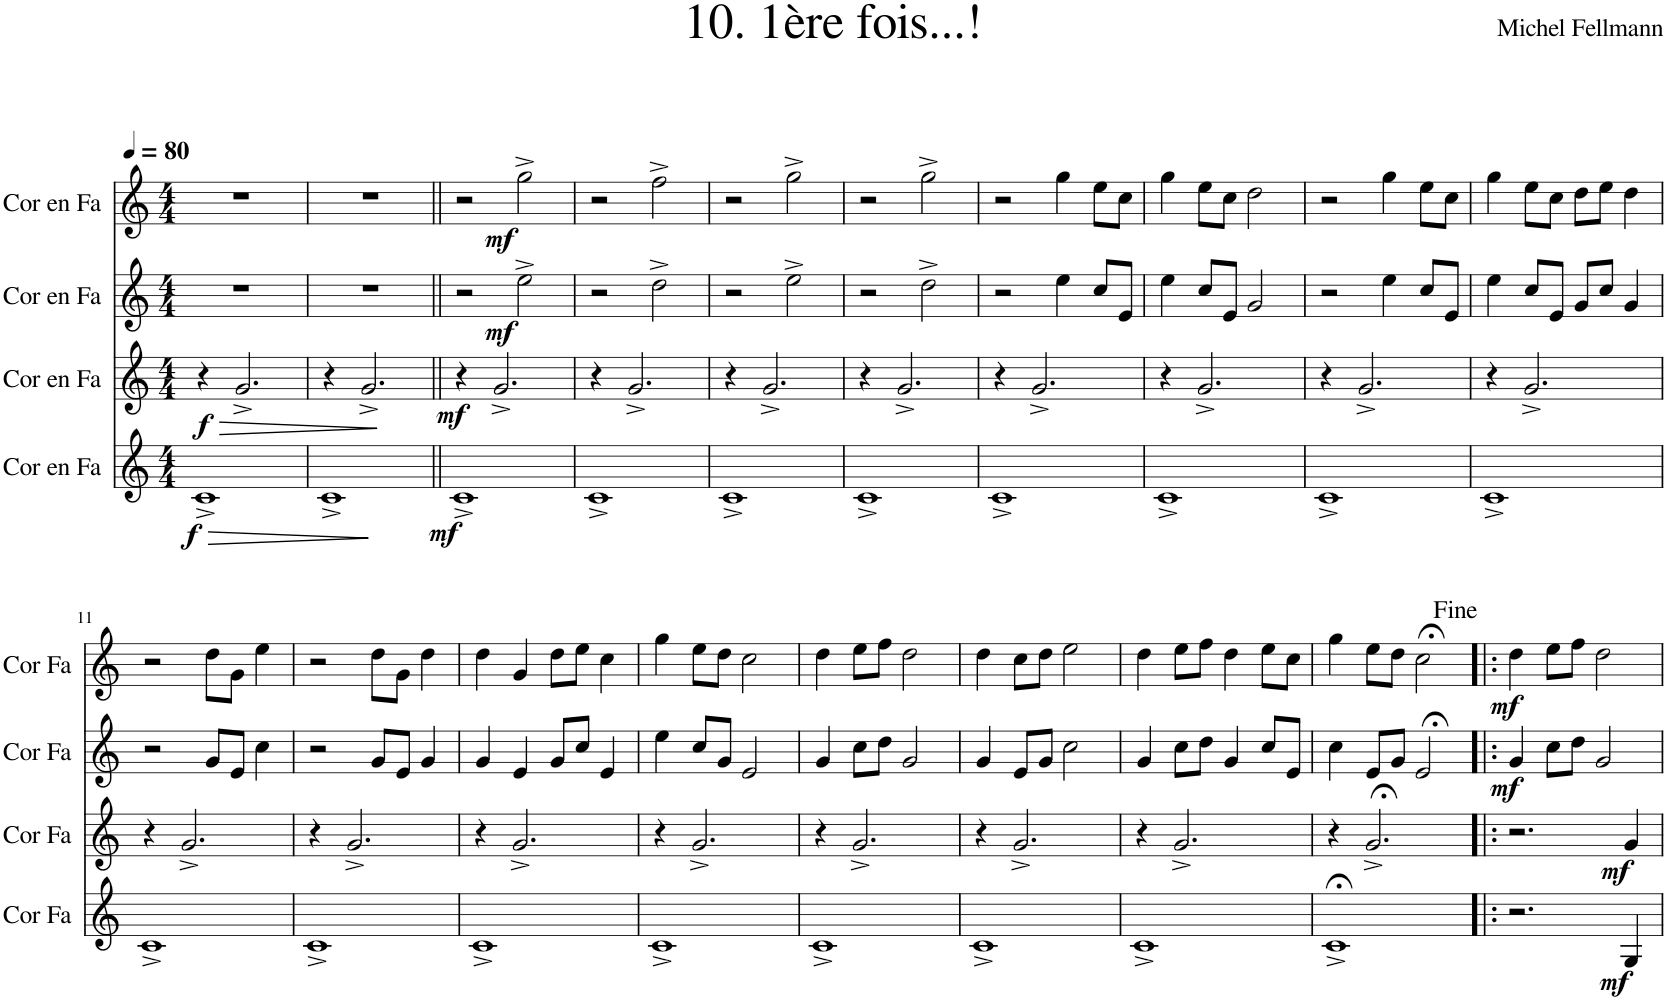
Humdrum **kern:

**kern	**dynam	**kern	**dynam	**kern	**dynam	**kern	**dynam
*part4	*part4	*part3	*part3	*part2	*part2	*part1	*part1
*staff4	*staff4	*staff3	*staff3	*staff2	*staff2	*staff1	*staff1
*I"Cor en Fa	*	*I"Cor en Fa	*	*I"Cor en Fa	*	*I"Cor en Fa	*
*I'Cor Fa	*	*I'Cor Fa	*	*I'Cor Fa	*	*I'Cor Fa	*
*clefG2	*	*clefG2	*	*clefG2	*	*clefG2	*
*Trd4c7	*	*Trd4c7	*	*Trd4c7	*	*Trd4c7	*
*k[]	*	*k[]	*	*k[]	*	*k[]	*
*M4/4	*	*M4/4	*	*M4/4	*	*M4/4	*
*MM80	*	*MM80	*	*MM80	*	*MM80	*
=1	=1	=1	=1	=1	=1	=1	=1
!	!LO:HP:b	!	!LO:HP:b	!	!	!	!
!	!LO:DY:n=1:b	!	!LO:DY:n=1:b	!	!	!	!
1c^	> f	4r	> f	1r	.	1r	.
.	.	2.g^/	.	.	.	.	.
.	]	.	]	.	.	.	.
=2	=2	=2	=2	=2	=2	=2	=2
1c^	.	4r	.	1r	.	1r	.
.	.	2.g^/	.	.	.	.	.
=3||	=3||	=3||	=3||	=3||	=3||	=3||	=3||
!	!LO:DY:b	!	!LO:DY:b	!	!	!	!
1c^	mf	4r	mf	2r	.	2r	.
.	.	2.g^/	.	.	.	.	.
!	!	!	!	!	!LO:DY:b	!	!LO:DY:b
.	.	.	.	2ee^\	mf	2gg^\	mf
=4	=4	=4	=4	=4	=4	=4	=4
1c^	.	4r	.	2r	.	2r	.
.	.	2.g^/	.	.	.	.	.
.	.	.	.	2dd^\	.	2ff^\	.
=5	=5	=5	=5	=5	=5	=5	=5
1c^	.	4r	.	2r	.	2r	.
.	.	2.g^/	.	.	.	.	.
.	.	.	.	2ee^\	.	2gg^\	.
=6	=6	=6	=6	=6	=6	=6	=6
1c^	.	4r	.	2r	.	2r	.
.	.	2.g^/	.	.	.	.	.
.	.	.	.	2dd^\	.	2gg^\	.
=7	=7	=7	=7	=7	=7	=7	=7
1c^	.	4r	.	2r	.	2r	.
.	.	2.g^/	.	.	.	.	.
.	.	.	.	4ee\	.	4gg\	.
.	.	.	.	8cc/L	.	8ee\L	.
.	.	.	.	8e/J	.	8cc\J	.
=8	=8	=8	=8	=8	=8	=8	=8
1c^	.	4r	.	4ee\	.	4gg\	.
.	.	2.g^/	.	8cc/L	.	8ee\L	.
.	.	.	.	8e/J	.	8cc\J	.
.	.	.	.	2g/	.	2dd\	.
=9	=9	=9	=9	=9	=9	=9	=9
1c^	.	4r	.	2r	.	2r	.
.	.	2.g^/	.	.	.	.	.
.	.	.	.	4ee\	.	4gg\	.
.	.	.	.	8cc/L	.	8ee\L	.
.	.	.	.	8e/J	.	8cc\J	.
=10	=10	=10	=10	=10	=10	=10	=10
1c^	.	4r	.	4ee\	.	4gg\	.
.	.	2.g^/	.	8cc/L	.	8ee\L	.
.	.	.	.	8e/J	.	8cc\J	.
.	.	.	.	8g/L	.	8dd\L	.
.	.	.	.	8cc/J	.	8ee\J	.
.	.	.	.	4g/	.	4dd\	.
!!LO:LB:g=z
=11	=11	=11	=11	=11	=11	=11	=11
1c^	.	4r	.	2r	.	2r	.
.	.	2.g^/	.	.	.	.	.
.	.	.	.	8g/L	.	8dd\L	.
.	.	.	.	8e/J	.	8g\J	.
.	.	.	.	4cc\	.	4ee\	.
=12	=12	=12	=12	=12	=12	=12	=12
1c^	.	4r	.	2r	.	2r	.
.	.	2.g^/	.	.	.	.	.
.	.	.	.	8g/L	.	8dd\L	.
.	.	.	.	8e/J	.	8g\J	.
.	.	.	.	4g/	.	4dd\	.
=13	=13	=13	=13	=13	=13	=13	=13
1c^	.	4r	.	4g/	.	4dd\	.
.	.	2.g^/	.	4e/	.	4g/	.
.	.	.	.	8g/L	.	8dd\L	.
.	.	.	.	8cc/J	.	8ee\J	.
.	.	.	.	4e/	.	4cc\	.
=14	=14	=14	=14	=14	=14	=14	=14
1c^	.	4r	.	4ee\	.	4gg\	.
.	.	2.g^/	.	8cc/L	.	8ee\L	.
.	.	.	.	8g/J	.	8dd\J	.
.	.	.	.	2e/	.	2cc\	.
=15	=15	=15	=15	=15	=15	=15	=15
1c^	.	4r	.	4g/	.	4dd\	.
.	.	2.g^/	.	8cc\L	.	8ee\L	.
.	.	.	.	8dd\J	.	8ff\J	.
.	.	.	.	2g/	.	2dd\	.
=16	=16	=16	=16	=16	=16	=16	=16
1c^	.	4r	.	4g/	.	4dd\	.
.	.	2.g^/	.	8e/L	.	8cc\L	.
.	.	.	.	8g/J	.	8dd\J	.
.	.	.	.	2cc\	.	2ee\	.
=17	=17	=17	=17	=17	=17	=17	=17
1c^	.	4r	.	4g/	.	4dd\	.
.	.	2.g^/	.	8cc\L	.	8ee\L	.
.	.	.	.	8dd\J	.	8ff\J	.
.	.	.	.	4g/	.	4dd\	.
.	.	.	.	8cc/L	.	8ee\L	.
.	.	.	.	8e/J	.	8cc\J	.
=18	=18	=18	=18	=18	=18	=18	=18
1c;<^	.	4r	.	4cc\	.	4gg\	.
.	.	2.g;<^/	.	8e/L	.	8ee\L	.
.	.	.	.	8g/J	.	8dd\J	.
.	.	.	.	2e;</	.	2cc;<\	.
=19!|:	=19!|:	=19!|:	=19!|:	=19!|:	=19!|:	=19!|:	=19!|:
!	!	!	!	!	!LO:DY:b	!	!LO:DY:b
2.r	.	2.r	.	4g/	mf	4dd\	mf
.	.	.	.	8cc\L	.	8ee\L	.
.	.	.	.	8dd\J	.	8ff\J	.
.	.	.	.	2g/	.	2dd\	.
!	!LO:DY:b	!	!LO:DY:b	!	!	!	!
4G/	mf	4g/	mf	.	.	.	.
=	=	=	=	=	=	=	=
*-	*-	*-	*-	*-	*-	*-	*-
